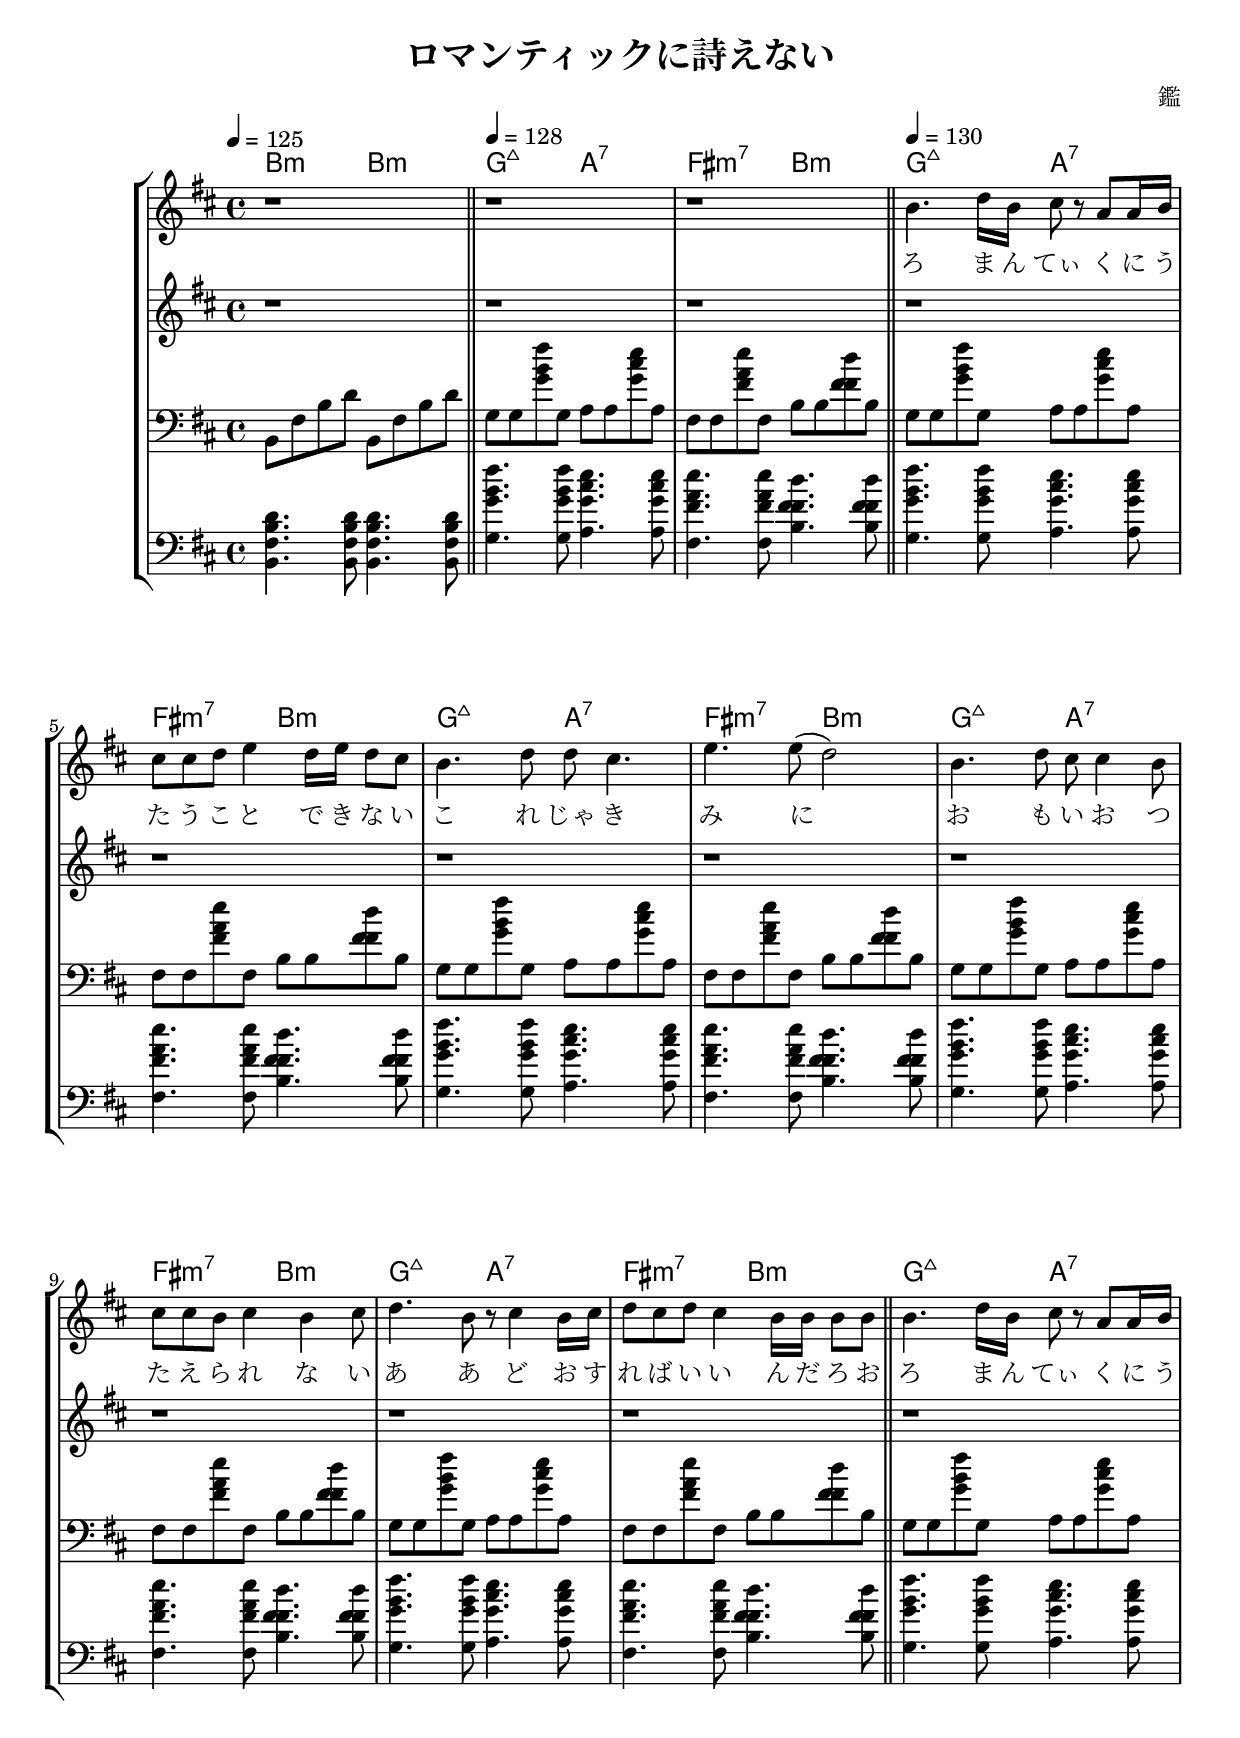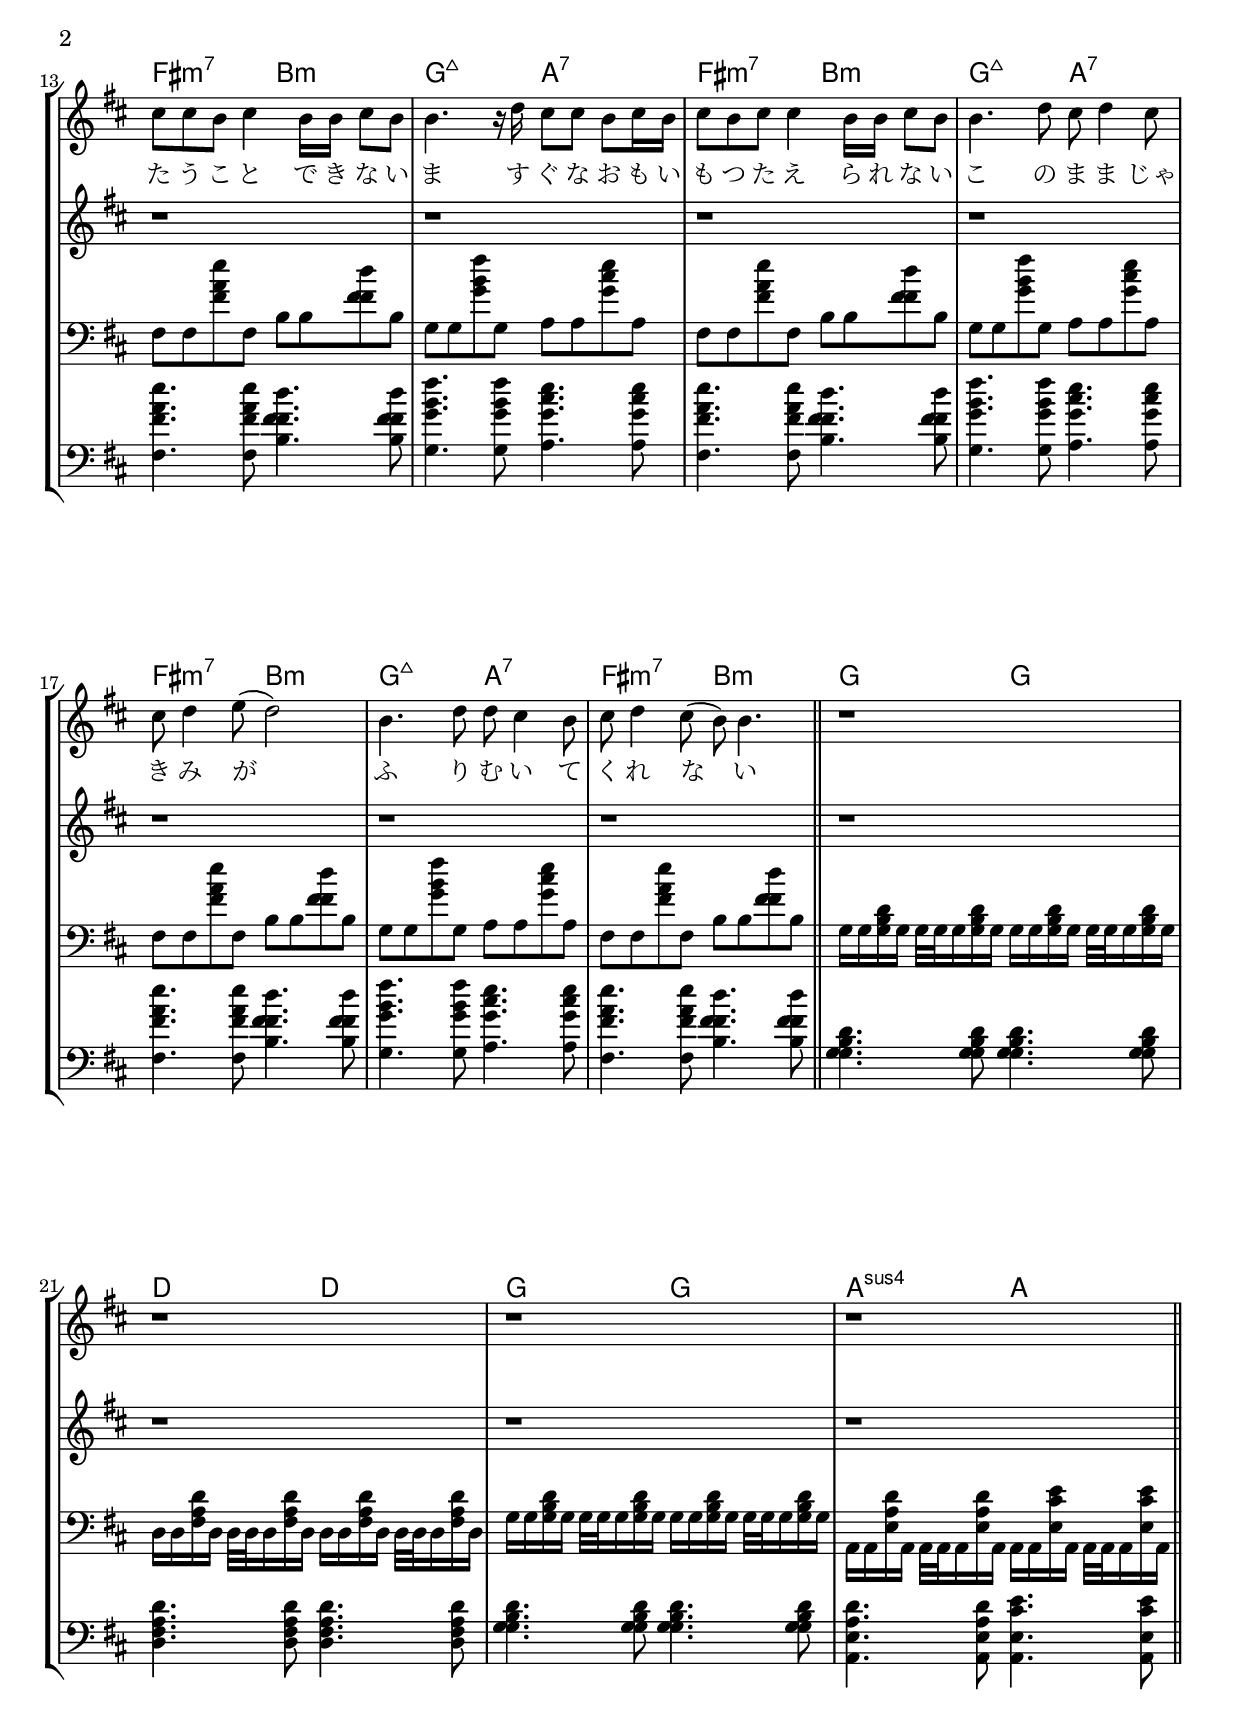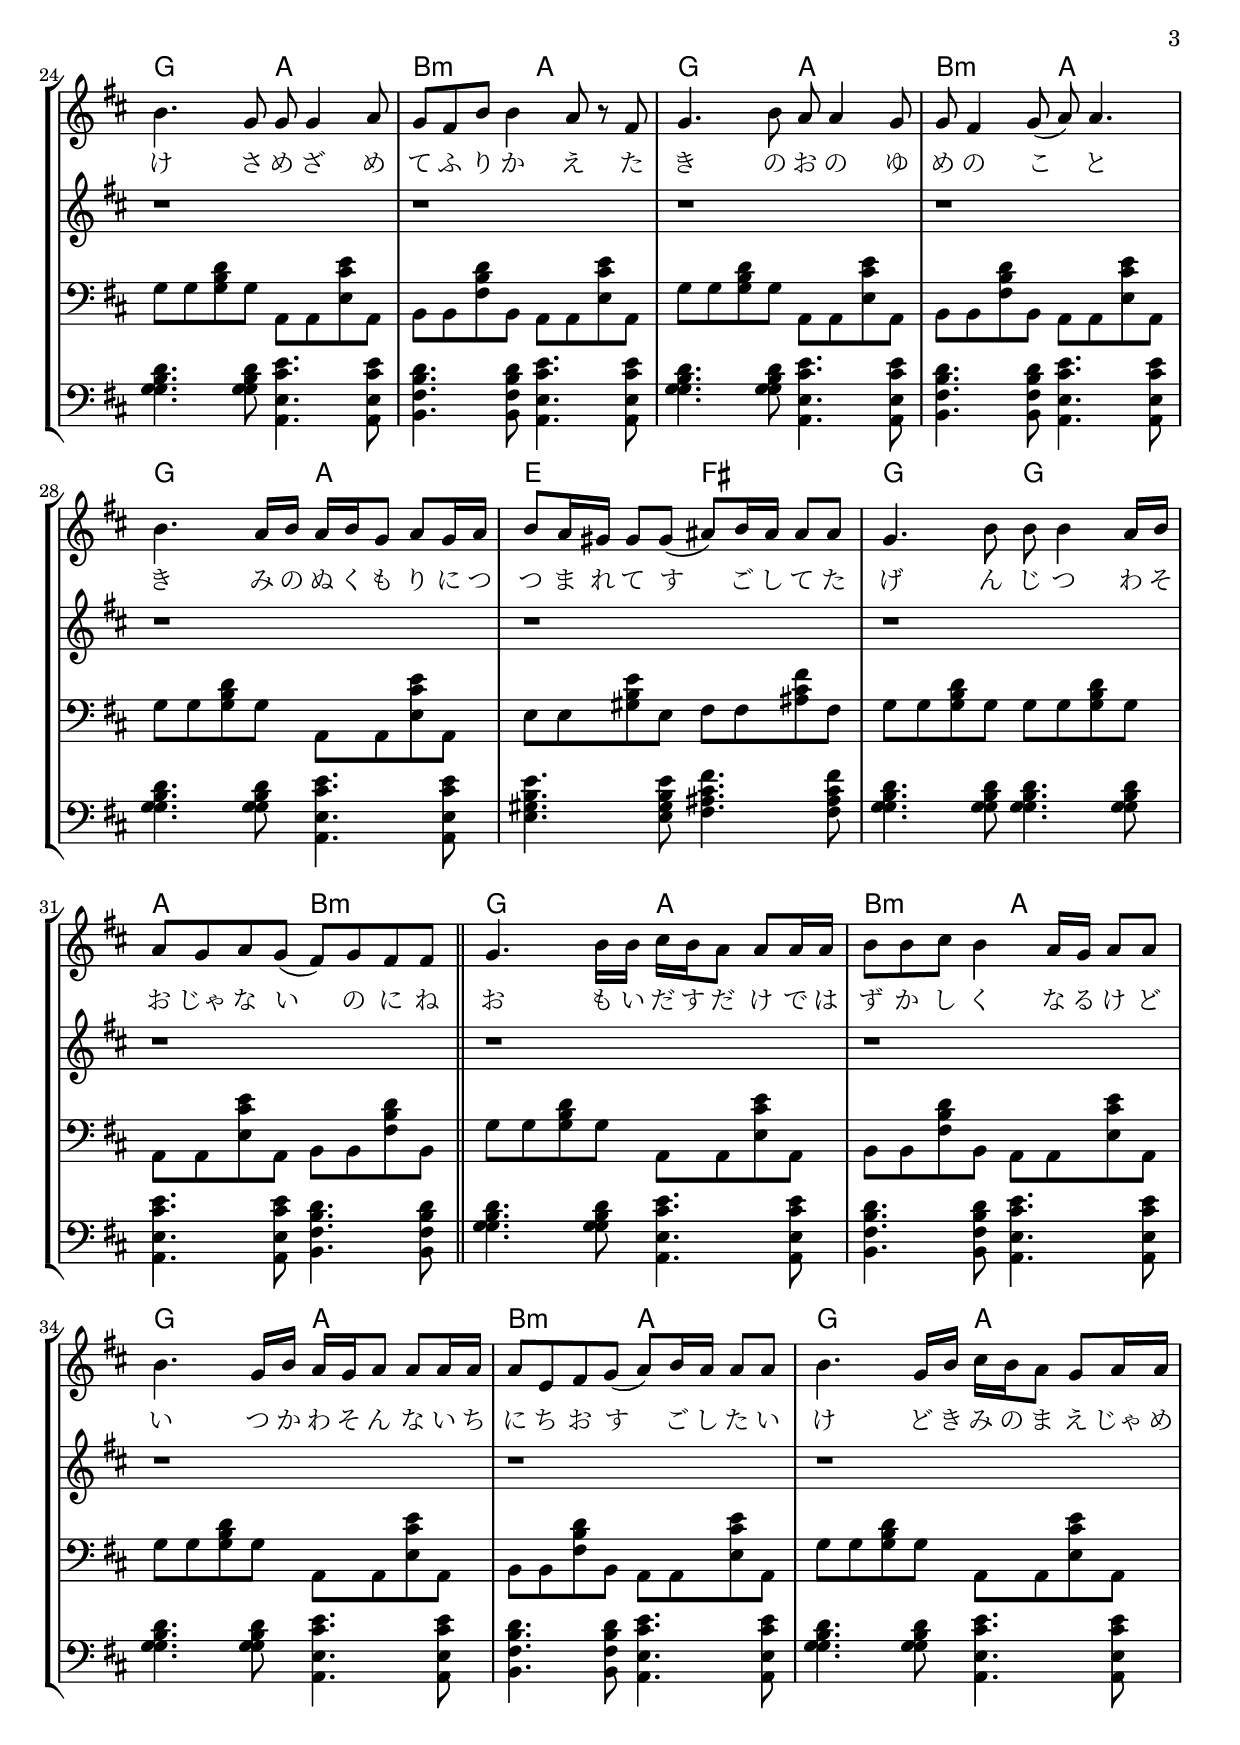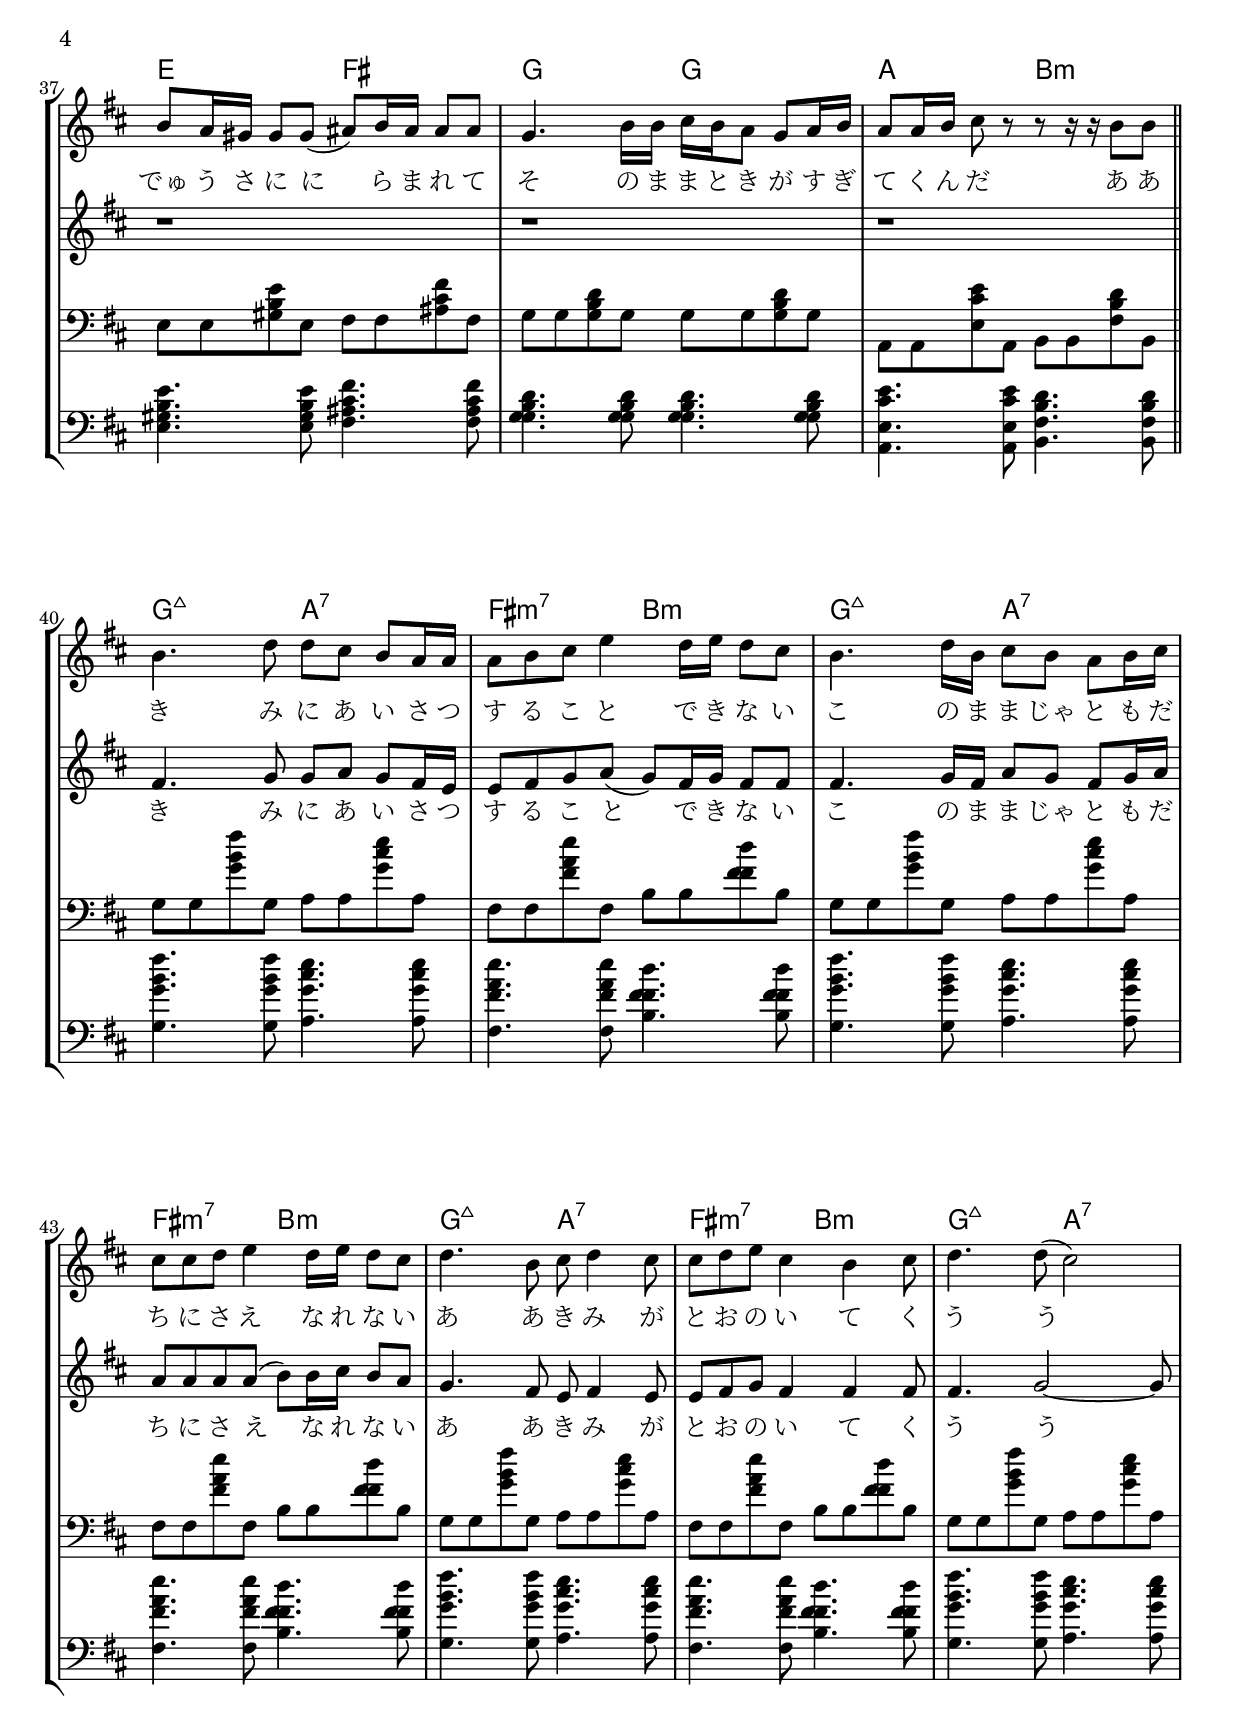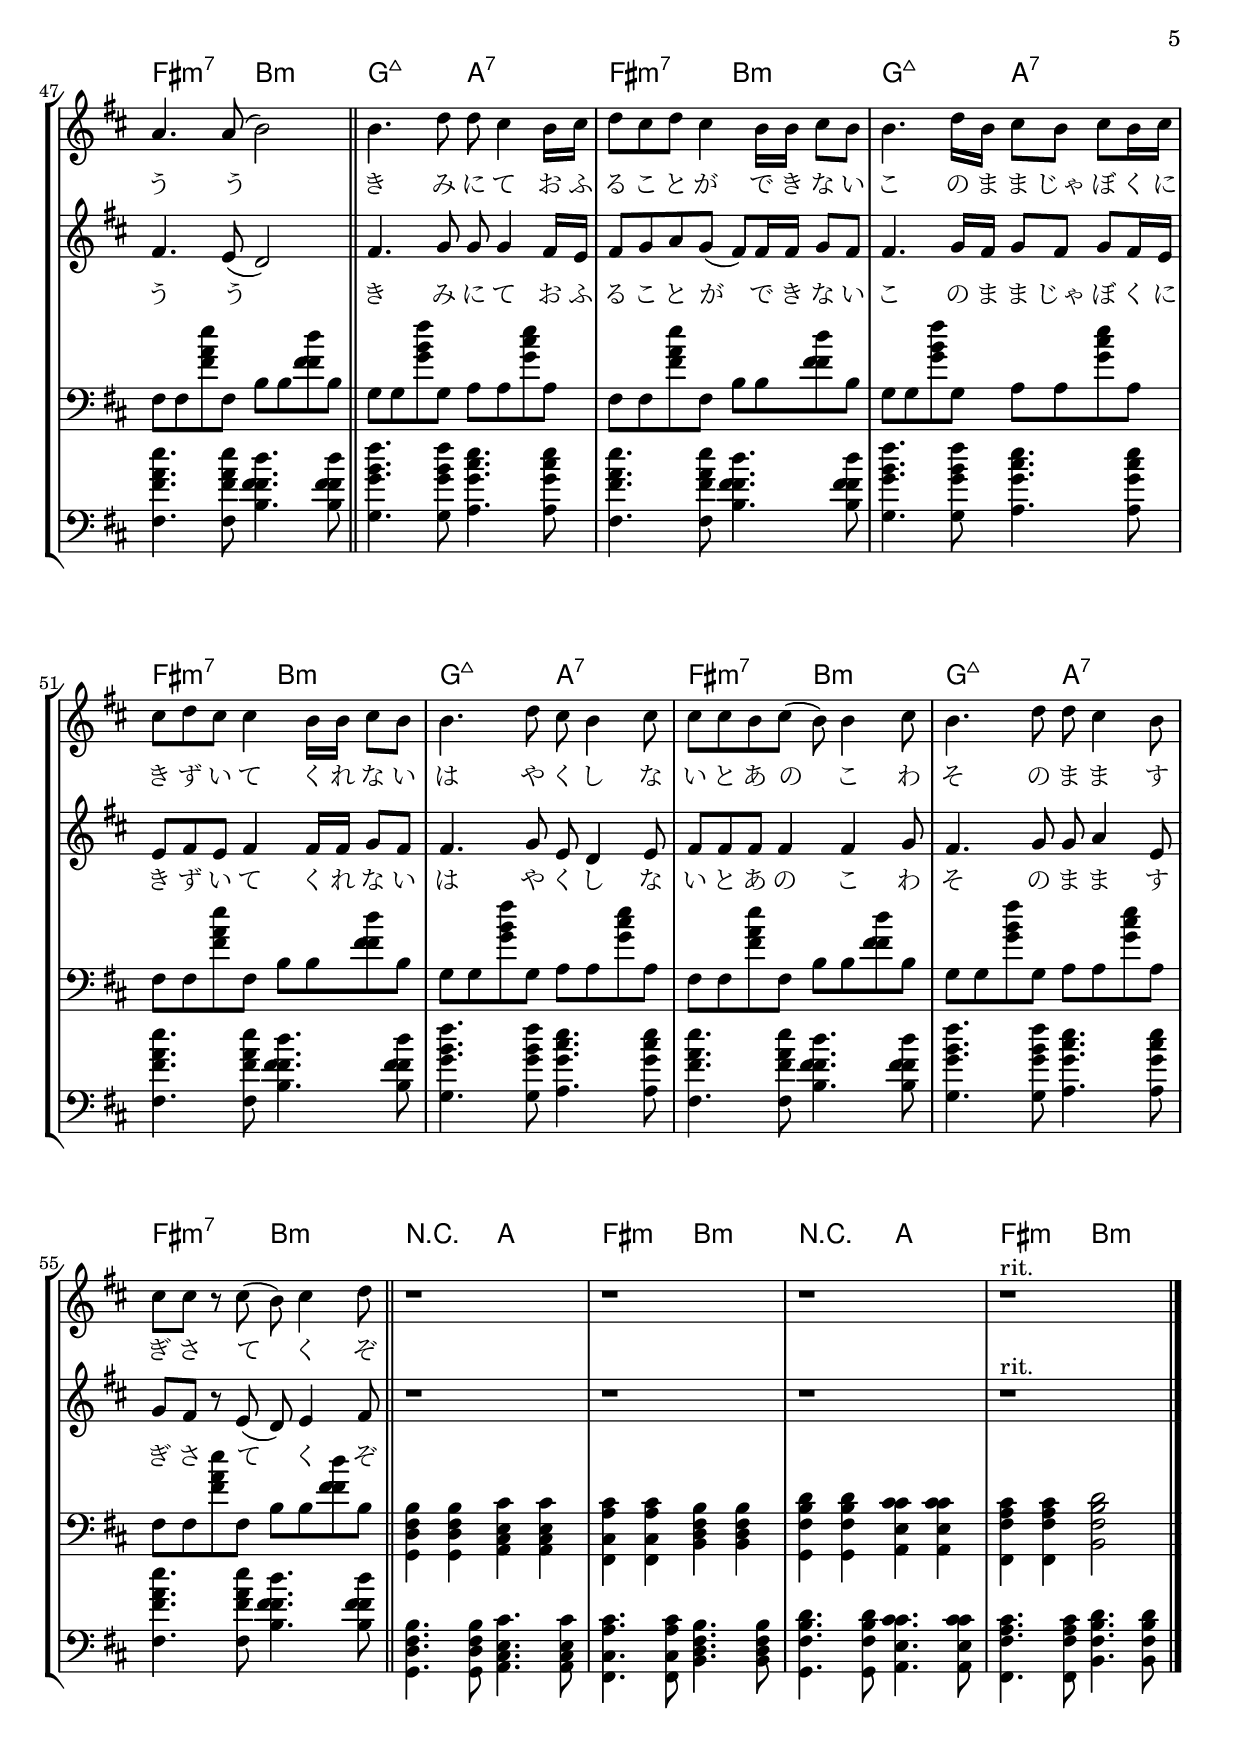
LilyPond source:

\version "2.12.1"

\header {
	title = \markup {ロマンティックに詩えない}
	composer = \markup \center-column {鑑}
}

harmony = \chordmode {
	b2:m b:m 

	g:maj7 a:7 fis:min7 b:m 

	g:maj7 a:7 fis:min7 b:m g:maj7 a:7 fis:min7 b:m g:maj7 a:7 fis:min7 b:m g:maj7 a:7 fis:min7 b:m 

	g:maj7 a:7 fis:min7 b:m g:maj7 a:7 fis:min7 b:m g:maj7 a:7 fis:min7 b:m g:maj7 a:7 fis:min7 b:m 

	g g d d g g a:sus4 a 

	g a b:m a g a b:m a g a e fis g g a b:m 

	g a b:m a g a b:m a g a e fis g g a b:m 

	g:maj7 a:7 fis:min7 b:m g:maj7 a:7 fis:min7 b:m g:maj7 a:7 fis:min7 b:m g:maj7 a:7 fis:min7 b:m 

	g:maj7 a:7 fis:min7 b:m g:maj7 a:7 fis:min7 b:m g:maj7 a:7 fis:min7 b:m g:maj7 a:7 fis:min7 b:m 

	r a fis:m b:m r a fis:m b:m 
}

melody = {
	\key d \major
	\tempo 4 = 125
	r1   
	\tempo 4 = 128
	r1 | r1   
	\set Staff.midiInstrument = #"mmi0.48"
		\tempo 4 = 130
b'4.  d''16  b'16  cis''8  r8  a'8  a'16  b'16 
	cis''8  cis''8  d''8  e''4  d''16  e''16  d''8  cis''8 
	b'4.  d''8  d''8  cis''4. 
	e''4.  e''8  (d''2) 
	b'4.  d''8  cis''8  cis''4  b'8 
	cis''8  cis''8  b'8  cis''4  b'4  cis''8 
	d''4.  b'8  r8  cis''4  b'16  cis''16 
	d''8  cis''8  d''8  cis''4  b'16  b'16  b'8  b'8
	\set Staff.midiInstrument = #"mmi0.48"
	b'4.  d''16  b'16  cis''8  r8  a'8  a'16  b'16 
	cis''8  cis''8  b'8  cis''4  b'16  b'16  cis''8  b'8 
	b'4.  r16  d''16  cis''8  cis''8  b'8  cis''16  b'16 
	cis''8  b'8  cis''8  cis''4  b'16  b'16  cis''8  b'8 
	b'4.  d''8  cis''8  d''4  cis''8 
	cis''8  d''4  e''8  (d''2) 
	b'4.  d''8  d''8  cis''4  b'8 
	cis''8  d''4  cis''8  (b'8)  b'4.
	r1 | r1 | r1 | r1   
	\set Staff.midiInstrument = #"mmi0.48"
	b'4.  g'8  g'8  g'4  a'8 
	g'8  fis'8  b'8  b'4  a'8  r8  fis'8 
	g'4.  b'8  a'8  a'4  g'8 
	g'8  fis'4  g'8  (a'8)  a'4. 
	b'4.  a'16  b'16  a'16  b'16  g'8  a'8  g'16  a'16 
	b'8  a'16  gis'16  gis'8  gis'8  (ais'8)  b'16  ais'16  ais'8  ais'8 
	g'4.  b'8  b'8  b'4  a'16  b'16 
	a'8  g'8  a'8  g'8  (fis'8)  g'8  fis'8  fis'8
	\set Staff.midiInstrument = #"mmi0.48"
	g'4.  b'16  b'16  cis''16  b'16  a'8  a'8  a'16  a'16 
	b'8  b'8  cis''8  b'4  a'16  g'16  a'8  a'8 
	b'4.  g'16  b'16  a'16  g'16  a'8  a'8  a'16  a'16 
	a'8  e'8  fis'8  g'8  (a'8)  b'16  a'16  a'8  a'8 
	b'4.  g'16  b'16  cis''16  b'16  a'8  g'8  a'16  a'16 
	b'8  a'16  gis'16  gis'8  gis'8  (ais'8)  b'16  ais'16  ais'8  ais'8 
	g'4.  b'16  b'16  cis''16  b'16  a'8  g'8  a'16  b'16 
	a'8  a'16  b'16  cis''8  r8  r8  r16  r16  b'8  b'8
	\set Staff.midiInstrument = #"mmi0.48"
	b'4.  d''8  d''8  cis''8  b'8  a'16  a'16 
	a'8  b'8  cis''8  e''4  d''16  e''16  d''8  cis''8 
	b'4.  d''16  b'16  cis''8  b'8  a'8  b'16  cis''16 
	cis''8  cis''8  d''8  e''4  d''16  e''16  d''8  cis''8 
	d''4.  b'8  cis''8  d''4  cis''8 
	cis''8  d''8  e''8  cis''4  b'4  cis''8 
	d''4.  d''8  (cis''2) 
	a'4.  a'8  (b'2)
	\set Staff.midiInstrument = #"mmi0.48"
	b'4.  d''8  d''8  cis''4  b'16  cis''16 
	d''8  cis''8  d''8  cis''4  b'16  b'16  cis''8  b'8 
	b'4.  d''16  b'16  cis''8  b'8  cis''8  b'16  cis''16 
	cis''8  d''8  cis''8  cis''4  b'16  b'16  cis''8  b'8 
	b'4.  d''8  cis''8  b'4  cis''8 
	cis''8  cis''8  b'8  cis''8  (b'8)  b'4  cis''8 
	b'4.  d''8  d''8  cis''4  b'8 
	cis''8  cis''8  r8  cis''8  (b'8)  cis''4  d''8
	r1 | r1 | r1 | r1^"rit." \bar "|."
}

words = \lyricmode {
	
	
	ろ  ま  ん  てぃ  く  に  う  た  う  こ  と  で  き  な  い  こ  れ  じゃ  き  み  に  お  も  い  お  つ  た  え  ら  れ  な  い  あ  あ  ど  お  す  れ  ば  い  い  ん  だ  ろ  お  
	ろ  ま  ん  てぃ  く  に  う  た  う  こ  と  で  き  な  い  ま  す  ぐ  な  お  も  い  も  つ  た  え  ら  れ  な  い  こ  の  ま  ま  じゃ  き  み  が  ふ  り  む  い  て  く  れ  な  い  
	
	け  さ  め  ざ  め  て  ふ  り  か  え  た  き  の  お  の  ゆ  め  の  こ  と  き  み  の  ぬ  く  も  り  に  つ  つ  ま  れ  て  す  ご  し  て  た  げ  ん  じ  つ  わ  そ  お  じゃ  な  い  の  に  ね  
	お  も  い  だ  す  だ  け  で  は  ず  か  し  く  な  る  け  ど  い  つ  か  わ  そ  ん  な  い  ち  に  ち  お  す  ご  し  た  い  け  ど  き  み  の  ま  え  じゃ  め  でゅ  う  さ  に  に  ら  ま  れ  て  そ  の  ま  ま  と  き  が  す  ぎ  て  く  ん  だ  あ  あ  
	き  み  に  あ  い  さ  つ  す  る  こ  と  で  き  な  い  こ  の  ま  ま  じゃ  と  も  だ  ち  に  さ  え  な  れ  な  い  あ  あ  き  み  が  と  お  の  い  て  く  う  う  う  う  
	き  み  に  て  お  ふ  る  こ  と  が  で  き  な  い  こ  の  ま  ま  じゃ  ぼ  く  に  き  ず  い  て  く  れ  な  い  は  や  く  し  な  い  と  あ  の  こ  わ  そ  の  ま  ま  す  ぎ  さ  て  く  ぞ  
	
}

secondmelody = {
	\key d \major
	\tempo 4 = 125
	r1   
	\tempo 4 = 128
	r1 | r1   
	\tempo 4 = 130
	r1 | r1 | r1 | r1 | r1 | r1 | r1 | r1   
	r1 | r1 | r1 | r1 | r1 | r1 | r1 | r1   
	r1 | r1 | r1 | r1   
	r1 | r1 | r1 | r1 | r1 | r1 | r1 | r1   
	r1 | r1 | r1 | r1 | r1 | r1 | r1 | r1   
	\set Staff.midiInstrument = #"mmi0.38"
	fis'4.  g'8  g'8  a'8  g'8  fis'16  e'16 
	e'8  fis'8  g'8  a'8  (g'8)  fis'16  g'16  fis'8  fis'8 
	fis'4.  g'16  fis'16  a'8  g'8  fis'8  g'16  a'16 
	a'8  a'8  a'8  a'8  (b'8)  b'16  cis''16  b'8  a'8 
	g'4.  fis'8  e'8  fis'4  e'8 
	e'8  fis'8  g'8  fis'4  fis'4  fis'8 
	fis'4.  g'2~g'8 
	fis'4.  e'8  (d'2)
	\set Staff.midiInstrument = #"mmi0.42"
	fis'4.  g'8  g'8  g'4  fis'16  e'16 
	fis'8  g'8  a'8  g'8  (fis'8)  fis'16  fis'16  g'8  fis'8 
	fis'4.  g'16  fis'16  g'8  fis'8  g'8  fis'16  e'16 
	e'8  fis'8  e'8  fis'4  fis'16  fis'16  g'8  fis'8 
	fis'4.  g'8  e'8  d'4  e'8 
	fis'8  fis'8  fis'8  fis'4  fis'4  g'8 
	fis'4.  g'8  g'8  a'4  e'8 
	g'8  fis'8  r8  e'8  (d'8)  e'4  fis'8
	r1 | r1 | r1 | r1^"rit." \bar "|."
}

secondwords = \lyricmode {
	
	
	
	
	
	
	
	き  み  に  あ  い  さ  つ  す  る  こ  と  で  き  な  い  こ  の  ま  ま  じゃ  と  も  だ  ち  に  さ  え  な  れ  な  い  あ  あ  き  み  が  と  お  の  い  て  く  う  う  う  う  
	き  み  に  て  お  ふ  る  こ  と  が  で  き  な  い  こ  の  ま  ま  じゃ  ぼ  く  に  き  ず  い  て  く  れ  な  い  は  や  く  し  な  い  と  あ  の  こ  わ  そ  の  ま  ま  す  ぎ  さ  て  く  ぞ  
	
}

tempochange = {
	\tempo 4 = 125
	r1 \bar "||"
	\tempo 4 = 128
	r1 | r1 \bar "||"
	\tempo 4 = 130
	r1 | r1 | r1 | r1 | r1 | r1 | r1 | r1 \bar "||"
	\tempo 4 = 130
	r1 | r1 | r1 | r1 | r1 | r1 | r1 | r1 \bar "||"
	\tempo 4 = 130
	r1 | r1 | r1 | r1 \bar "||"
	\tempo 4 = 130
	r1 | r1 | r1 | r1 | r1 | r1 | r1 | r1 \bar "||"
	\tempo 4 = 130
	r1 | r1 | r1 | r1 | r1 | r1 | r1 | r1 \bar "||"
	\tempo 4 = 130
	r1 | r1 | r1 | r1 | r1 | r1 | r1 | r1 \bar "||"
	\tempo 4 = 130
	r1 | r1 | r1 | r1 | r1 | r1 | r1 | r1 \bar "||"
	\tempo 4 = 130
	r1 | r1 | r1 | \tempo 4 = 97 r2 \tempo 4 = 86 r2 \bar "|."
}

mainacc = {
	\clef bass
	\set Staff.midiInstrument = #"Overdriven Guitar"
	\key d \major
	\tempo 4 = 125
	b,8 fis8 b8 d'8
	b,8 fis8 b8 d'8
	\bar "||"

	\set Staff.midiInstrument = #"Distorted Guitar"
	\tempo 4 = 128
	g8 g8 <g' b' fis''>8 g8
	a8 a8 <g' cis'' e''>8 a8
	fis8 fis8 <fis' a' e''>8 fis8
	b8 b8 <fis' fis' d''>8 b8
	\bar "||"

	\set Staff.midiInstrument = #"Distorted Guitar"
	\tempo 4 = 130
	g8 g8 <g' b' fis''>8 g8
	a8 a8 <g' cis'' e''>8 a8
	fis8 fis8 <fis' a' e''>8 fis8
	b8 b8 <fis' fis' d''>8 b8
	g8 g8 <g' b' fis''>8 g8
	a8 a8 <g' cis'' e''>8 a8
	fis8 fis8 <fis' a' e''>8 fis8
	b8 b8 <fis' fis' d''>8 b8
	g8 g8 <g' b' fis''>8 g8
	a8 a8 <g' cis'' e''>8 a8
	fis8 fis8 <fis' a' e''>8 fis8
	b8 b8 <fis' fis' d''>8 b8
	g8 g8 <g' b' fis''>8 g8
	a8 a8 <g' cis'' e''>8 a8
	fis8 fis8 <fis' a' e''>8 fis8
	b8 b8 <fis' fis' d''>8 b8
	\bar "||"

	\set Staff.midiInstrument = #"Distorted Guitar"
	g8 g8 <g' b' fis''>8 g8
	a8 a8 <g' cis'' e''>8 a8
	fis8 fis8 <fis' a' e''>8 fis8
	b8 b8 <fis' fis' d''>8 b8
	g8 g8 <g' b' fis''>8 g8
	a8 a8 <g' cis'' e''>8 a8
	fis8 fis8 <fis' a' e''>8 fis8
	b8 b8 <fis' fis' d''>8 b8
	g8 g8 <g' b' fis''>8 g8
	a8 a8 <g' cis'' e''>8 a8
	fis8 fis8 <fis' a' e''>8 fis8
	b8 b8 <fis' fis' d''>8 b8
	g8 g8 <g' b' fis''>8 g8
	a8 a8 <g' cis'' e''>8 a8
	fis8 fis8 <fis' a' e''>8 fis8
	b8 b8 <fis' fis' d''>8 b8
	\bar "||"

	\set Staff.midiInstrument = #"Overdriven Guitar"
	g16 g16 <g b d'>16 g16   g32 g32 g16 <g b d'>16 g16
	g16 g16 <g b d'>16 g16   g32 g32 g16 <g b d'>16 g16
	d16 d16 <fis a d'>16 d16   d32 d32 d16 <fis a d'>16 d16
	d16 d16 <fis a d'>16 d16   d32 d32 d16 <fis a d'>16 d16
	g16 g16 <g b d'>16 g16   g32 g32 g16 <g b d'>16 g16
	g16 g16 <g b d'>16 g16   g32 g32 g16 <g b d'>16 g16
	a,16 a,16 <e a d'>16 a,16   a,32 a,32 a,16 <e a d'>16 a,16
	a,16 a,16 <e cis' e'>16 a,16   a,32 a,32 a,16 <e cis' e'>16 a,16
	\bar "||"

	\set Staff.midiInstrument = #"Overdriven Guitar"
	g8 g8 <g b d'>8 g8
	a,8 a,8 <e cis' e'>8 a,8
	b,8 b,8 <fis b d'>8 b,8
	a,8 a,8 <e cis' e'>8 a,8
	g8 g8 <g b d'>8 g8
	a,8 a,8 <e cis' e'>8 a,8
	b,8 b,8 <fis b d'>8 b,8
	a,8 a,8 <e cis' e'>8 a,8
	g8 g8 <g b d'>8 g8
	a,8 a,8 <e cis' e'>8 a,8
	e8 e8 <gis b e'>8 e8
	fis8 fis8 <ais cis' fis'>8 fis8
	g8 g8 <g b d'>8 g8
	g8 g8 <g b d'>8 g8
	a,8 a,8 <e cis' e'>8 a,8
	b,8 b,8 <fis b d'>8 b,8
	\bar "||"

	\set Staff.midiInstrument = #"Overdriven Guitar"
	g8 g8 <g b d'>8 g8
	a,8 a,8 <e cis' e'>8 a,8
	b,8 b,8 <fis b d'>8 b,8
	a,8 a,8 <e cis' e'>8 a,8
	g8 g8 <g b d'>8 g8
	a,8 a,8 <e cis' e'>8 a,8
	b,8 b,8 <fis b d'>8 b,8
	a,8 a,8 <e cis' e'>8 a,8
	g8 g8 <g b d'>8 g8
	a,8 a,8 <e cis' e'>8 a,8
	e8 e8 <gis b e'>8 e8
	fis8 fis8 <ais cis' fis'>8 fis8
	g8 g8 <g b d'>8 g8
	g8 g8 <g b d'>8 g8
	a,8 a,8 <e cis' e'>8 a,8
	b,8 b,8 <fis b d'>8 b,8
	\bar "||"

	\set Staff.midiInstrument = #"Distorted Guitar"
	g8 g8 <g' b' fis''>8 g8
	a8 a8 <g' cis'' e''>8 a8
	fis8 fis8 <fis' a' e''>8 fis8
	b8 b8 <fis' fis' d''>8 b8
	g8 g8 <g' b' fis''>8 g8
	a8 a8 <g' cis'' e''>8 a8
	fis8 fis8 <fis' a' e''>8 fis8
	b8 b8 <fis' fis' d''>8 b8
	g8 g8 <g' b' fis''>8 g8
	a8 a8 <g' cis'' e''>8 a8
	fis8 fis8 <fis' a' e''>8 fis8
	b8 b8 <fis' fis' d''>8 b8
	g8 g8 <g' b' fis''>8 g8
	a8 a8 <g' cis'' e''>8 a8
	fis8 fis8 <fis' a' e''>8 fis8
	b8 b8 <fis' fis' d''>8 b8
	\bar "||"

	\set Staff.midiInstrument = #"Distorted Guitar"
	g8 g8 <g' b' fis''>8 g8
	a8 a8 <g' cis'' e''>8 a8
	fis8 fis8 <fis' a' e''>8 fis8
	b8 b8 <fis' fis' d''>8 b8
	g8 g8 <g' b' fis''>8 g8
	a8 a8 <g' cis'' e''>8 a8
	fis8 fis8 <fis' a' e''>8 fis8
	b8 b8 <fis' fis' d''>8 b8
	g8 g8 <g' b' fis''>8 g8
	a8 a8 <g' cis'' e''>8 a8
	fis8 fis8 <fis' a' e''>8 fis8
	b8 b8 <fis' fis' d''>8 b8
	g8 g8 <g' b' fis''>8 g8
	a8 a8 <g' cis'' e''>8 a8
	fis8 fis8 <fis' a' e''>8 fis8
	b8 b8 <fis' fis' d''>8 b8
	\bar "||"

	\set Staff.midiInstrument = #"Overdriven Guitar"
	<g, d fis b>4 <g, d fis b>4
	<a, cis e cis'>4 <a, cis e cis'>4
	<fis, cis a cis'>4 <fis, cis a cis'>4
	<b, d fis b>4 <b, d fis b>4
	<g, fis b d'>4 <g, fis b d'>4
	<a, e cis' cis'>4 <a, e cis' cis'>4
	<fis, fis a cis'>4 <fis, fis a cis'>4
	<b, fis b d'>2
	\bar "|."
}

subacc = {
	\clef bass
	\set Staff.midiInstrument = #"Synth Bass 2"
	\key d \major
	\tempo 4 = 125
	<b, fis b d'>4. <b, fis b d'>8
	<b, fis b d'>4. <b, fis b d'>8
	\bar "||"

	\set Staff.midiInstrument = #"Synth Bass 2"
	\tempo 4 = 128
	<g g' b' fis''>4. <g g' b' fis''>8
	<a g' cis'' e''>4. <a g' cis'' e''>8
	<fis fis' a' e''>4. <fis fis' a' e''>8
	<b fis' fis' d''>4. <b fis' fis' d''>8
	\bar "||"

	\set Staff.midiInstrument = #"Synth Bass 2"
	\tempo 4 = 130
	<g g' b' fis''>4. <g g' b' fis''>8
	<a g' cis'' e''>4. <a g' cis'' e''>8
	<fis fis' a' e''>4. <fis fis' a' e''>8
	<b fis' fis' d''>4. <b fis' fis' d''>8
	<g g' b' fis''>4. <g g' b' fis''>8
	<a g' cis'' e''>4. <a g' cis'' e''>8
	<fis fis' a' e''>4. <fis fis' a' e''>8
	<b fis' fis' d''>4. <b fis' fis' d''>8
	<g g' b' fis''>4. <g g' b' fis''>8
	<a g' cis'' e''>4. <a g' cis'' e''>8
	<fis fis' a' e''>4. <fis fis' a' e''>8
	<b fis' fis' d''>4. <b fis' fis' d''>8
	<g g' b' fis''>4. <g g' b' fis''>8
	<a g' cis'' e''>4. <a g' cis'' e''>8
	<fis fis' a' e''>4. <fis fis' a' e''>8
	<b fis' fis' d''>4. <b fis' fis' d''>8
	\bar "||"

	\set Staff.midiInstrument = #"Synth Bass 2"
	<g g' b' fis''>4. <g g' b' fis''>8
	<a g' cis'' e''>4. <a g' cis'' e''>8
	<fis fis' a' e''>4. <fis fis' a' e''>8
	<b fis' fis' d''>4. <b fis' fis' d''>8
	<g g' b' fis''>4. <g g' b' fis''>8
	<a g' cis'' e''>4. <a g' cis'' e''>8
	<fis fis' a' e''>4. <fis fis' a' e''>8
	<b fis' fis' d''>4. <b fis' fis' d''>8
	<g g' b' fis''>4. <g g' b' fis''>8
	<a g' cis'' e''>4. <a g' cis'' e''>8
	<fis fis' a' e''>4. <fis fis' a' e''>8
	<b fis' fis' d''>4. <b fis' fis' d''>8
	<g g' b' fis''>4. <g g' b' fis''>8
	<a g' cis'' e''>4. <a g' cis'' e''>8
	<fis fis' a' e''>4. <fis fis' a' e''>8
	<b fis' fis' d''>4. <b fis' fis' d''>8
	\bar "||"

	\set Staff.midiInstrument = #"Electric Piano 1"
	<g g b d'>4. <g g b d'>8
	<g g b d'>4. <g g b d'>8
	<d fis a d'>4. <d fis a d'>8
	<d fis a d'>4. <d fis a d'>8
	<g g b d'>4. <g g b d'>8
	<g g b d'>4. <g g b d'>8
	<a, e a d'>4. <a, e a d'>8
	<a, e cis' e'>4. <a, e cis' e'>8
	\bar "||"

	\set Staff.midiInstrument = #"Synth Bass 2"
	<g g b d'>4. <g g b d'>8
	<a, e cis' e'>4. <a, e cis' e'>8
	<b, fis b d'>4. <b, fis b d'>8
	<a, e cis' e'>4. <a, e cis' e'>8
	<g g b d'>4. <g g b d'>8
	<a, e cis' e'>4. <a, e cis' e'>8
	<b, fis b d'>4. <b, fis b d'>8
	<a, e cis' e'>4. <a, e cis' e'>8
	<g g b d'>4. <g g b d'>8
	<a, e cis' e'>4. <a, e cis' e'>8
	<e gis b e'>4. <e gis b e'>8
	<fis ais cis' fis'>4. <fis ais cis' fis'>8
	<g g b d'>4. <g g b d'>8
	<g g b d'>4. <g g b d'>8
	<a, e cis' e'>4. <a, e cis' e'>8
	<b, fis b d'>4. <b, fis b d'>8
	\bar "||"

	\set Staff.midiInstrument = #"Synth Bass 2"
	<g g b d'>4. <g g b d'>8
	<a, e cis' e'>4. <a, e cis' e'>8
	<b, fis b d'>4. <b, fis b d'>8
	<a, e cis' e'>4. <a, e cis' e'>8
	<g g b d'>4. <g g b d'>8
	<a, e cis' e'>4. <a, e cis' e'>8
	<b, fis b d'>4. <b, fis b d'>8
	<a, e cis' e'>4. <a, e cis' e'>8
	<g g b d'>4. <g g b d'>8
	<a, e cis' e'>4. <a, e cis' e'>8
	<e gis b e'>4. <e gis b e'>8
	<fis ais cis' fis'>4. <fis ais cis' fis'>8
	<g g b d'>4. <g g b d'>8
	<g g b d'>4. <g g b d'>8
	<a, e cis' e'>4. <a, e cis' e'>8
	<b, fis b d'>4. <b, fis b d'>8
	\bar "||"

	\set Staff.midiInstrument = #"Synth Bass 2"
	<g g' b' fis''>4. <g g' b' fis''>8
	<a g' cis'' e''>4. <a g' cis'' e''>8
	<fis fis' a' e''>4. <fis fis' a' e''>8
	<b fis' fis' d''>4. <b fis' fis' d''>8
	<g g' b' fis''>4. <g g' b' fis''>8
	<a g' cis'' e''>4. <a g' cis'' e''>8
	<fis fis' a' e''>4. <fis fis' a' e''>8
	<b fis' fis' d''>4. <b fis' fis' d''>8
	<g g' b' fis''>4. <g g' b' fis''>8
	<a g' cis'' e''>4. <a g' cis'' e''>8
	<fis fis' a' e''>4. <fis fis' a' e''>8
	<b fis' fis' d''>4. <b fis' fis' d''>8
	<g g' b' fis''>4. <g g' b' fis''>8
	<a g' cis'' e''>4. <a g' cis'' e''>8
	<fis fis' a' e''>4. <fis fis' a' e''>8
	<b fis' fis' d''>4. <b fis' fis' d''>8
	\bar "||"

	\set Staff.midiInstrument = #"Synth Bass 2"
	<g g' b' fis''>4. <g g' b' fis''>8
	<a g' cis'' e''>4. <a g' cis'' e''>8
	<fis fis' a' e''>4. <fis fis' a' e''>8
	<b fis' fis' d''>4. <b fis' fis' d''>8
	<g g' b' fis''>4. <g g' b' fis''>8
	<a g' cis'' e''>4. <a g' cis'' e''>8
	<fis fis' a' e''>4. <fis fis' a' e''>8
	<b fis' fis' d''>4. <b fis' fis' d''>8
	<g g' b' fis''>4. <g g' b' fis''>8
	<a g' cis'' e''>4. <a g' cis'' e''>8
	<fis fis' a' e''>4. <fis fis' a' e''>8
	<b fis' fis' d''>4. <b fis' fis' d''>8
	<g g' b' fis''>4. <g g' b' fis''>8
	<a g' cis'' e''>4. <a g' cis'' e''>8
	<fis fis' a' e''>4. <fis fis' a' e''>8
	<b fis' fis' d''>4. <b fis' fis' d''>8
	\bar "||"

	\set Staff.midiInstrument = #"Electric Grand"
	<g, d fis b>4. <g, d fis b>8
	<a, cis e cis'>4. <a, cis e cis'>8
	<fis, cis a cis'>4. <fis, cis a cis'>8
	<b, d fis b>4. <b, d fis b>8
	<g, fis b d'>4. <g, fis b d'>8
	<a, e cis' cis'>4. <a, e cis' cis'>8
	<fis, fis a cis'>4. <fis, fis a cis'>8
	<b, fis b d'>4. <b, fis b d'>8
	\bar "|."
}

percA = {
	\drummode {
	r1  \bar "||"
	r2. hho4  |r1  \bar "||"
	r2. hho4  |r1  |r2. hho4  |r1  |r2. hho4  |r1  |r2. hho4  |r1  \bar "||"
	r2. hho4  |r1  |r2. hho4  |r1  |r2. hho4  |r1  |r2. hho4  |r1  \bar "||"
	r2. hho4  |r1  |r2. hho4  |r1  \bar "||"
	r2. hho4  |r1  |r2. hho4  |r1  |r2. hho4  |r1  |r2. hho4  |r1  \bar "||"
	r2. hho4  |r1  |r2. hho4  |r1  |r2. hho4  |r1  |r2. hho4  |r1  \bar "||"
	r2. hho4  |r1  |r2. hho4  |r1  |r2. hho4  |r1  |r2. hho4  |r1  \bar "||"
	r2. hho4  |r1  |r2. hho4  |r1  |r2. hho4  |r1  |r2. hho4  |r1  \bar "||"
	r2. hho4  |r1  |r2. hho4  |r1  \bar "|."
	}
}

percB = {
	\drummode {
	r4 hh4. r16 hh8 hh8 hh16  \bar "||"
	r4 hh4 hh2  |r4 hh4. r16 hh8 hh8 hh16  \bar "||"
	r4 hh4 hh2  |hh4 hh4 hh4 hh4  |hh4 hh4 hh4 r16 hh8.  |hh4 hh4 hh4 hh4  |r4 hh4 hh2  |hh4 hh4 hh4 hh4  |hh4 hh4 hh4 r16 hh8.  |r4 hh4. r16 hh8 hh8 hh16  \bar "||"
	r4 hh4 hh2  |hh4 hh4 hh4 hh4  |hh4 hh4 hh4 r16 hh8.  |hh4 hh4 hh4 hh4  |r4 hh4 hh2  |hh4 hh4 hh4 hh4  |hh4 hh4 hh4 r16 hh8.  |r4 hh4. r16 hh8 hh8 hh16  \bar "||"
	r4 hh4 hh2  |hh4 hh4 hh4 hh4  |hh4 hh4 hh4 r16 hh8.  |r4 hh4. r16 hh8 hh8 hh16  \bar "||"
	r4 hh4 hh2  |hh4 hh4 hh4 hh4  |hh4 hh4 hh4 r16 hh8.  |hh4 hh4 hh4 hh4  |r4 hh4 hh2  |hh4 hh4 hh4 hh4  |hh4 hh4 hh4 r16 hh8.  |r4 hh4. r16 hh8 hh8 hh16  \bar "||"
	r4 hh4 hh2  |hh4 hh4 hh4 hh4  |hh4 hh4 hh4 r16 hh8.  |hh4 hh4 hh4 hh4  |r4 hh4 hh2  |hh4 hh4 hh4 hh4  |hh4 hh4 hh4 r16 hh8.  |r4 hh4. r16 hh8 hh8 hh16  \bar "||"
	r4 hh4 hh2  |hh4 hh4 hh4 hh4  |hh4 hh4 hh4 r16 hh8.  |hh4 hh4 hh4 hh4  |r4 hh4 hh2  |hh4 hh4 hh4 hh4  |hh4 hh4 hh4 r16 hh8.  |r4 hh4. r16 hh8 hh8 hh16  \bar "||"
	r4 hh4 hh2  |hh4 hh4 hh4 hh4  |hh4 hh4 hh4 r16 hh8.  |hh4 hh4 hh4 hh4  |r4 hh4 hh2  |hh4 hh4 hh4 hh4  |hh4 hh4 hh4 r16 hh8.  |r4 hh4. r16 hh8 hh8 hh16  \bar "||"
	r4 hh4 hh2  |hh4 hh4 hh4 hh4  |hh4 hh4 hh4 r16 hh8.  |r4 hh4. r16 hh8 hh8 hh16  \bar "|."
	}
}

percC = {
	\drummode {
	r16 hhp8 hhp8 hhp8 hhp8. hhp8 hhp8 hhp8  \bar "||"
	r16 hhp8 hhp8 hhp8 hhp8 hhp8 hhp8 hhp8 hhp16  |r16 hhp8 hhp8 hhp8 hhp8. hhp8 hhp8 hhp8  \bar "||"
	r16 hhp8 hhp8 hhp8 hhp8 hhp8 hhp8 hhp8 hhp16  |r16 hhp8 hhp8 hhp8 hhp8 hhp8 hhp8 hhp8 hhp16  |r16 hhp8 hhp8 hhp8 hhp8 hhp8 hhp4 hhp16  |r16 hhp8 hhp8 hhp8 hhp8 hhp8 hhp8 hhp8 hhp16  |r16 hhp8 hhp8 hhp8 hhp8 hhp8 hhp8 hhp8 hhp16  |r16 hhp8 hhp8 hhp8 hhp8 hhp8 hhp8 hhp8 hhp16  |r16 hhp8 hhp8 hhp8 hhp8 hhp8 hhp4 hhp16  |r16 hhp8 hhp8 hhp8 hhp8. hhp8 hhp8 hhp8  \bar "||"
	r16 hhp8 hhp8 hhp8 hhp8 hhp8 hhp8 hhp8 hhp16  |r16 hhp8 hhp8 hhp8 hhp8 hhp8 hhp8 hhp8 hhp16  |r16 hhp8 hhp8 hhp8 hhp8 hhp8 hhp4 hhp16  |r16 hhp8 hhp8 hhp8 hhp8 hhp8 hhp8 hhp8 hhp16  |r16 hhp8 hhp8 hhp8 hhp8 hhp8 hhp8 hhp8 hhp16  |r16 hhp8 hhp8 hhp8 hhp8 hhp8 hhp8 hhp8 hhp16  |r16 hhp8 hhp8 hhp8 hhp8 hhp8 hhp4 hhp16  |r16 hhp8 hhp8 hhp8 hhp8. hhp8 hhp8 hhp8  \bar "||"
	r16 hhp8 hhp8 hhp8 hhp8 hhp8 hhp8 hhp8 hhp16  |r16 hhp8 hhp8 hhp8 hhp8 hhp8 hhp8 hhp8 hhp16  |r16 hhp8 hhp8 hhp8 hhp8 hhp8 hhp4 hhp16  |r16 hhp8 hhp8 hhp8 hhp8. hhp8 hhp8 hhp8  \bar "||"
	r16 hhp8 hhp8 hhp8 hhp8 hhp8 hhp8 hhp8 hhp16  |r16 hhp8 hhp8 hhp8 hhp8 hhp8 hhp8 hhp8 hhp16  |r16 hhp8 hhp8 hhp8 hhp8 hhp8 hhp4 hhp16  |r16 hhp8 hhp8 hhp8 hhp8 hhp8 hhp8 hhp8 hhp16  |r16 hhp8 hhp8 hhp8 hhp8 hhp8 hhp8 hhp8 hhp16  |r16 hhp8 hhp8 hhp8 hhp8 hhp8 hhp8 hhp8 hhp16  |r16 hhp8 hhp8 hhp8 hhp8 hhp8 hhp4 hhp16  |r16 hhp8 hhp8 hhp8 hhp8. hhp8 hhp8 hhp8  \bar "||"
	r16 hhp8 hhp8 hhp8 hhp8 hhp8 hhp8 hhp8 hhp16  |r16 hhp8 hhp8 hhp8 hhp8 hhp8 hhp8 hhp8 hhp16  |r16 hhp8 hhp8 hhp8 hhp8 hhp8 hhp4 hhp16  |r16 hhp8 hhp8 hhp8 hhp8 hhp8 hhp8 hhp8 hhp16  |r16 hhp8 hhp8 hhp8 hhp8 hhp8 hhp8 hhp8 hhp16  |r16 hhp8 hhp8 hhp8 hhp8 hhp8 hhp8 hhp8 hhp16  |r16 hhp8 hhp8 hhp8 hhp8 hhp8 hhp4 hhp16  |r16 hhp8 hhp8 hhp8 hhp8. hhp8 hhp8 hhp8  \bar "||"
	r16 hhp8 hhp8 hhp8 hhp8 hhp8 hhp8 hhp8 hhp16  |r16 hhp8 hhp8 hhp8 hhp8 hhp8 hhp8 hhp8 hhp16  |r16 hhp8 hhp8 hhp8 hhp8 hhp8 hhp4 hhp16  |r16 hhp8 hhp8 hhp8 hhp8 hhp8 hhp8 hhp8 hhp16  |r16 hhp8 hhp8 hhp8 hhp8 hhp8 hhp8 hhp8 hhp16  |r16 hhp8 hhp8 hhp8 hhp8 hhp8 hhp8 hhp8 hhp16  |r16 hhp8 hhp8 hhp8 hhp8 hhp8 hhp4 hhp16  |r16 hhp8 hhp8 hhp8 hhp8. hhp8 hhp8 hhp8  \bar "||"
	r16 hhp8 hhp8 hhp8 hhp8 hhp8 hhp8 hhp8 hhp16  |r16 hhp8 hhp8 hhp8 hhp8 hhp8 hhp8 hhp8 hhp16  |r16 hhp8 hhp8 hhp8 hhp8 hhp8 hhp4 hhp16  |r16 hhp8 hhp8 hhp8 hhp8 hhp8 hhp8 hhp8 hhp16  |r16 hhp8 hhp8 hhp8 hhp8 hhp8 hhp8 hhp8 hhp16  |r16 hhp8 hhp8 hhp8 hhp8 hhp8 hhp8 hhp8 hhp16  |r16 hhp8 hhp8 hhp8 hhp8 hhp8 hhp4 hhp16  |r16 hhp8 hhp8 hhp8 hhp8. hhp8 hhp8 hhp8  \bar "||"
	r16 hhp8 hhp8 hhp8 hhp8 hhp8 hhp8 hhp8 hhp16  |r16 hhp8 hhp8 hhp8 hhp8 hhp8 hhp8 hhp8 hhp16  |r16 hhp8 hhp8 hhp8 hhp8 hhp8 hhp4 hhp16  |r16 hhp8 hhp8 hhp8 hhp8. hhp8 hhp8 hhp8  \bar "|."
	}
}

percD = {
	\drummode {
	r8 sn4 sn8 sn16 sn8 sn8 sn8 sn16  \bar "||"
	r8 sn4 sn4 sn4 sn8  |r8 sn4 sn8 sn16 sn8 sn8 sn8 sn16  \bar "||"
	r8 sn4 sn4 sn4 sn8  |r8 sn4 sn4 sn4 sn8  |r8 sn4 sn4 sn4 sn8  |r8 sn4 sn4 sn4 sn8  |r8 sn4 sn4 sn4 sn8  |r8 sn4 sn4 sn4 sn8  |r8 sn4 sn4 sn4 sn8  |r8 sn4 sn8 sn16 sn8 sn8 sn8 sn16  \bar "||"
	r8 sn4 sn4 sn4 sn8  |r8 sn4 sn4 sn4 sn8  |r8 sn4 sn4 sn4 sn8  |r8 sn4 sn4 sn4 sn8  |r8 sn4 sn4 sn4 sn8  |r8 sn4 sn4 sn4 sn8  |r8 sn4 sn4 sn4 sn8  |r8 sn4 sn8 sn16 sn8 sn8 sn8 sn16  \bar "||"
	r8 sn4 sn4 sn4 sn8  |r8 sn4 sn4 sn4 sn8  |r8 sn4 sn4 sn4 sn8  |r8 sn4 sn8 sn16 sn8 sn8 sn8 sn16  \bar "||"
	r8 sn4 sn4 sn4 sn8  |r8 sn4 sn4 sn4 sn8  |r8 sn4 sn4 sn4 sn8  |r8 sn4 sn4 sn4 sn8  |r8 sn4 sn4 sn4 sn8  |r8 sn4 sn4 sn4 sn8  |r8 sn4 sn4 sn4 sn8  |r8 sn4 sn8 sn16 sn8 sn8 sn8 sn16  \bar "||"
	r8 sn4 sn4 sn4 sn8  |r8 sn4 sn4 sn4 sn8  |r8 sn4 sn4 sn4 sn8  |r8 sn4 sn4 sn4 sn8  |r8 sn4 sn4 sn4 sn8  |r8 sn4 sn4 sn4 sn8  |r8 sn4 sn4 sn4 sn8  |r8 sn4 sn8 sn16 sn8 sn8 sn8 sn16  \bar "||"
	r8 sn4 sn4 sn4 sn8  |r8 sn4 sn4 sn4 sn8  |r8 sn4 sn4 sn4 sn8  |r8 sn4 sn4 sn4 sn8  |r8 sn4 sn4 sn4 sn8  |r8 sn4 sn4 sn4 sn8  |r8 sn4 sn4 sn4 sn8  |r8 sn4 sn8 sn16 sn8 sn8 sn8 sn16  \bar "||"
	r8 sn4 sn4 sn4 sn8  |r8 sn4 sn4 sn4 sn8  |r8 sn4 sn4 sn4 sn8  |r8 sn4 sn4 sn4 sn8  |r8 sn4 sn4 sn4 sn8  |r8 sn4 sn4 sn4 sn8  |r8 sn4 sn4 sn4 sn8  |r8 sn4 sn8 sn16 sn8 sn8 sn8 sn16  \bar "||"
	r8 sn4 sn4 sn4 sn8  |r8 sn4 sn4 sn4 sn8  |r8 sn4 sn4 sn4 sn8  |r8 sn4 sn8 sn16 sn8 sn8 sn8 sn16  \bar "|."
	}
}

percE = {
	\drummode {
	bd4 bd8. bd8 bd8 bd8 bd8 bd16  \bar "||"
	bd4 bd4 bd16 bd8 bd16 bd4  |bd4 bd8. bd8 bd8 bd8 bd8 bd16  \bar "||"
	bd4 bd4 bd16 bd8 bd16 bd4  |bd4 bd4 bd16 bd8 bd16 bd4  |bd4 bd4 bd16 bd8 bd16 bd4  |bd4 bd4 bd16 bd8 bd16 bd4  |bd4 bd4 bd16 bd8 bd16 bd4  |bd4 bd4 bd16 bd8 bd16 bd4  |bd4 bd4 bd16 bd8 bd16 bd4  |bd4 bd8. bd8 bd8 bd8 bd8 bd16  \bar "||"
	bd4 bd4 bd16 bd8 bd16 bd4  |bd4 bd4 bd16 bd8 bd16 bd4  |bd4 bd4 bd16 bd8 bd16 bd4  |bd4 bd4 bd16 bd8 bd16 bd4  |bd4 bd4 bd16 bd8 bd16 bd4  |bd4 bd4 bd16 bd8 bd16 bd4  |bd4 bd4 bd16 bd8 bd16 bd4  |bd4 bd8. bd8 bd8 bd8 bd8 bd16  \bar "||"
	bd4 bd4 bd16 bd8 bd16 bd4  |bd4 bd4 bd16 bd8 bd16 bd4  |bd4 bd4 bd16 bd8 bd16 bd4  |bd4 bd8. bd8 bd8 bd8 bd8 bd16  \bar "||"
	bd4 bd4 bd16 bd8 bd16 bd4  |bd4 bd4 bd16 bd8 bd16 bd4  |bd4 bd4 bd16 bd8 bd16 bd4  |bd4 bd4 bd16 bd8 bd16 bd4  |bd4 bd4 bd16 bd8 bd16 bd4  |bd4 bd4 bd16 bd8 bd16 bd4  |bd4 bd4 bd16 bd8 bd16 bd4  |bd4 bd8. bd8 bd8 bd8 bd8 bd16  \bar "||"
	bd4 bd4 bd16 bd8 bd16 bd4  |bd4 bd4 bd16 bd8 bd16 bd4  |bd4 bd4 bd16 bd8 bd16 bd4  |bd4 bd4 bd16 bd8 bd16 bd4  |bd4 bd4 bd16 bd8 bd16 bd4  |bd4 bd4 bd16 bd8 bd16 bd4  |bd4 bd4 bd16 bd8 bd16 bd4  |bd4 bd8. bd8 bd8 bd8 bd8 bd16  \bar "||"
	bd4 bd4 bd16 bd8 bd16 bd4  |bd4 bd4 bd16 bd8 bd16 bd4  |bd4 bd4 bd16 bd8 bd16 bd4  |bd4 bd4 bd16 bd8 bd16 bd4  |bd4 bd4 bd16 bd8 bd16 bd4  |bd4 bd4 bd16 bd8 bd16 bd4  |bd4 bd4 bd16 bd8 bd16 bd4  |bd4 bd8. bd8 bd8 bd8 bd8 bd16  \bar "||"
	bd4 bd4 bd16 bd8 bd16 bd4  |bd4 bd4 bd16 bd8 bd16 bd4  |bd4 bd4 bd16 bd8 bd16 bd4  |bd4 bd4 bd16 bd8 bd16 bd4  |bd4 bd4 bd16 bd8 bd16 bd4  |bd4 bd4 bd16 bd8 bd16 bd4  |bd4 bd4 bd16 bd8 bd16 bd4  |bd4 bd8. bd8 bd8 bd8 bd8 bd16  \bar "||"
	bd4 bd4 bd16 bd8 bd16 bd4  |bd4 bd4 bd16 bd8 bd16 bd4  |bd4 bd4 bd16 bd8 bd16 bd4  |bd4 bd8. bd8 bd8 bd8 bd8 bd16  \bar "|."
	}
}

percF = {
	\drummode {
	cymc1  \bar "||"
	cymc1  |cymc1  \bar "||"
	cymc1  |r1 |r1 |r1 |cymc1  |r1 |r1 |cymc1  \bar "||"
	cymc1  |r1 |r1 |r1 |cymc1  |r1 |r1 |cymc1  \bar "||"
	cymc1  |r1 |r1 |cymc1  \bar "||"
	cymc1  |r1 |r1 |r1 |cymc1  |r1 |r1 |cymc1  \bar "||"
	cymc1  |r1 |r1 |r1 |cymc1  |r1 |r1 |cymc1  \bar "||"
	cymc1  |r1 |r1 |r1 |cymc1  |r1 |r1 |cymc1  \bar "||"
	cymc1  |r1 |r1 |r1 |cymc1  |r1 |r1 |cymc1  \bar "||"
	cymc1  |r1 |r1 |cymc1  \bar "|."
	}
}

\score {
	<<
		\new StaffGroup <<
			\new ChordNames {\harmony}
			\new Voice = "melody" {\melody}
			\new Lyrics \lyricsto "melody" \words
			\new Voice = "secondmelody" {\secondmelody}
			\new Lyrics \lyricsto "secondmelody" \secondwords
			\new Staff = "mainacc" {\mainacc}
			\new Staff = "subacc" {\subacc}
		>>
	>>
	\layout { }
}
